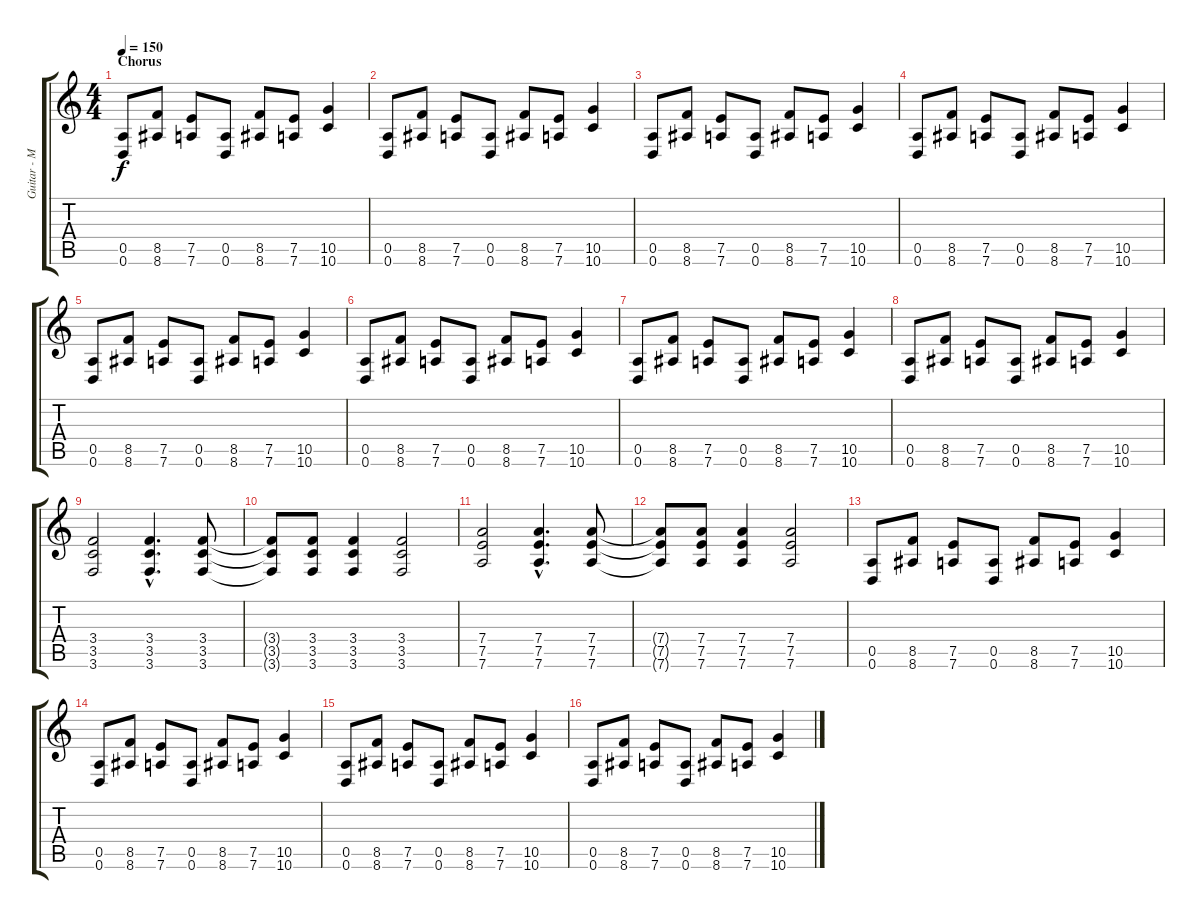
\track ("Guitar - Marcus" "Guitar - M") {instrument distortionguitar}
\staff {score tabs}
\tuning (E4 B3 G3 D3 A2 D2) {hide}
\ts (4 4)
\section ("" "Chorus")
\tempo 150
\clef g2
\ks c
(0.5 0.6).8{dy f} (8.5 8.6).8 (7.5 7.6).8 (0.5 0.6).8 (8.5 8.6).8 (7.5 7.6).8 (10.5 10.6).4 |
(0.5 0.6).8 (8.5 8.6).8 (7.5 7.6).8 (0.5 0.6).8 (8.5 8.6).8 (7.5 7.6).8 (10.5 10.6).4 |
(0.5 0.6).8 (8.5 8.6).8 (7.5 7.6).8 (0.5 0.6).8 (8.5 8.6).8 (7.5 7.6).8 (10.5 10.6).4 |
(0.5 0.6).8 (8.5 8.6).8 (7.5 7.6).8 (0.5 0.6).8 (8.5 8.6).8 (7.5 7.6).8 (10.5 10.6).4 |
(0.5 0.6).8 (8.5 8.6).8 (7.5 7.6).8 (0.5 0.6).8 (8.5 8.6).8 (7.5 7.6).8 (10.5 10.6).4 |
(0.5 0.6).8 (8.5 8.6).8 (7.5 7.6).8 (0.5 0.6).8 (8.5 8.6).8 (7.5 7.6).8 (10.5 10.6).4 |
(0.5 0.6).8 (8.5 8.6).8 (7.5 7.6).8 (0.5 0.6).8 (8.5 8.6).8 (7.5 7.6).8 (10.5 10.6).4 |
(0.5 0.6).8 (8.5 8.6).8 (7.5 7.6).8 (0.5 0.6).8 (8.5 8.6).8 (7.5 7.6).8 (10.5 10.6).4 |
(3.4 3.5 3.6).2 (3.4{hac} 3.5{hac} 3.6{hac}).4{d} (3.4 3.5 3.6).8 |
(3.4{t} 3.5{t} 3.6{t}).8 (3.4 3.5 3.6).8 (3.4 3.5 3.6).4 (3.4 3.5 3.6).2 |
(7.4 7.5 7.6).2 (7.4{hac} 7.5{hac} 7.6{hac}).4{d} (7.4 7.5 7.6).8 |
(7.4{t} 7.5{t} 7.6{t}).8 (7.4 7.5 7.6).8 (7.4 7.5 7.6).4 (7.4 7.5 7.6).2 |
(0.5 0.6).8 (8.5 8.6).8 (7.5 7.6).8 (0.5 0.6).8 (8.5 8.6).8 (7.5 7.6).8 (10.5 10.6).4 |
(0.5 0.6).8 (8.5 8.6).8 (7.5 7.6).8 (0.5 0.6).8 (8.5 8.6).8 (7.5 7.6).8 (10.5 10.6).4 |
(0.5 0.6).8 (8.5 8.6).8 (7.5 7.6).8 (0.5 0.6).8 (8.5 8.6).8 (7.5 7.6).8 (10.5 10.6).4 |
(0.5 0.6).8 (8.5 8.6).8 (7.5 7.6).8 (0.5 0.6).8 (8.5 8.6).8 (7.5 7.6).8 (10.5 10.6).4
